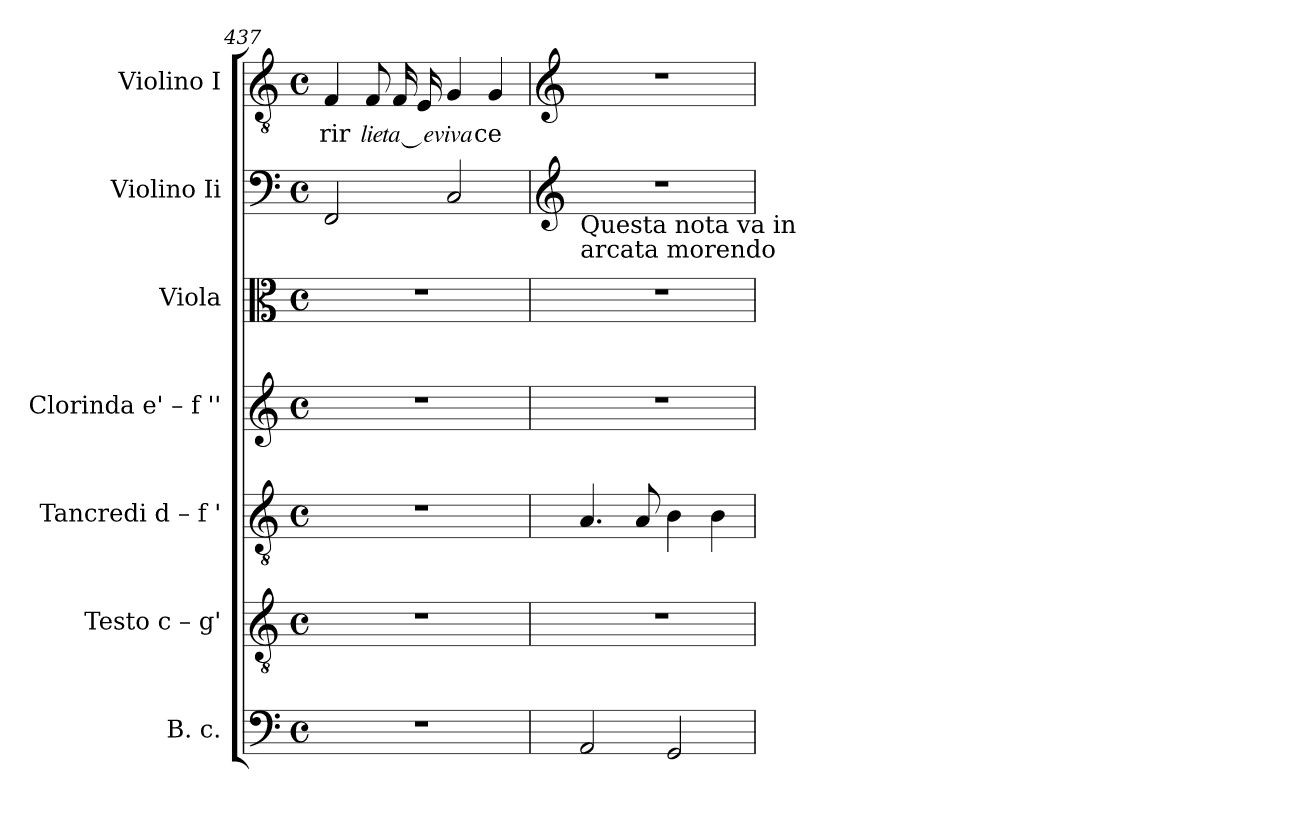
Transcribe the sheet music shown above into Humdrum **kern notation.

**kern	**kern	**kern	**kern	**kern	**kern	**kern	**text
*part7	*part6	*part5	*part4	*part3	*part2	*part1	*part1
*staff7	*staff6	*staff5	*staff4	*staff3	*staff2	*staff1	*staff1
*I"B. c.	*I"Testo  c – g'	*I"Tancredi  d – f '	*I"Clorinda  e' – f ''	*I"Viola	*I"Violino Ii	*I"Violino I	*
*clefF4	*clefGv2	*clefGv2	*clefG2	*clefC3	*clefF4	*clefGv2	*
*k[]	*k[]	*k[]	*k[]	*k[]	*k[]	*k[]	*
*C:	*C:	*C:	*C:	*C:	*C:	*C:	*
*M4/4	*M4/4	*M4/4	*M4/4	*M4/4	*M4/4	*M4/4	*
*met(c)	*met(c)	*met(c)	*met(c)	*met(c)	*met(c)	*met(c)	*
=437	=437	=437	=437	=437	=437	=437	=437
!	!	!	!	!	!	!	!LO:LY:b:cj
1r	1r	1r	1r	1r	2FF/	4F/	rir
!	!	!	!	!	!	!	!LO:LY:b:cj
.	.	.	.	.	.	8F/	lieta‿eviva
!	!	!	!	!	!	!	!LO:LY:b:cj
.	.	.	.	.	.	16F/	.
!	!	!	!	!	!	!	!LO:LY:b:cj
.	.	.	.	.	.	16E/	.
!	!	!	!	!	!	!	!LO:LY:b:cj
.	.	.	.	.	2C/	4G/	.
!	!	!	!	!	!	!	!LO:LY:b:cj
.	.	.	.	.	.	4G/	ce
!!LO:PB:g=z
=438	=438	=438	=438	=438	=438	=438	=438
*	*	*	*	*	*clefG2	*clefG2	*
!	!	!	!	!	!LO:TX:b:t=Questa nota va in	!	!
!	!	!	!	!	!LO:TX:b:t=arcata morendo	!	!
2AA/	1r	4.A/	1r	1r	1r	1r	.
.	.	8A/	.	.	.	.	.
2GG/	.	4B\	.	.	.	.	.
.	.	4B\	.	.	.	.	.
=	=	=	=	=	=	=	=
*-	*-	*-	*-	*-	*-	*-	*-
